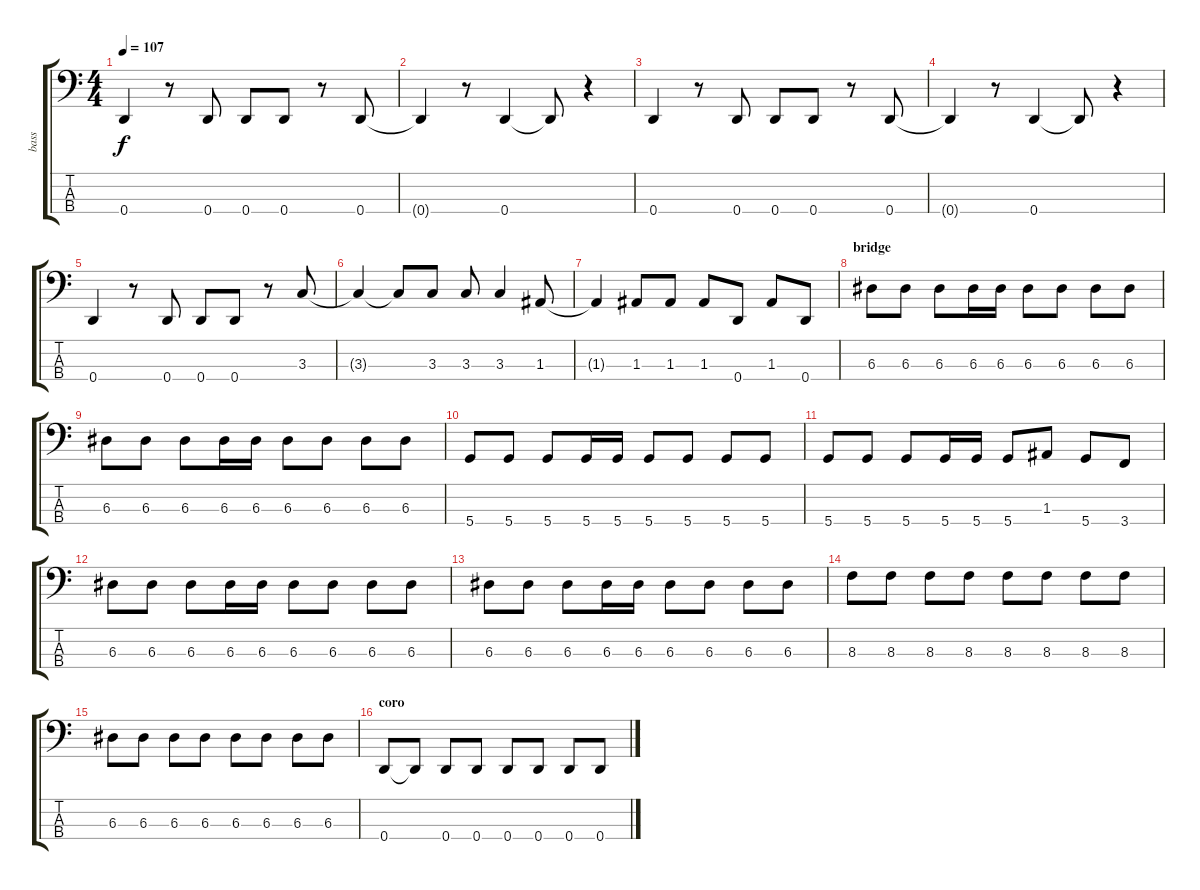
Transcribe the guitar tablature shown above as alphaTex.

\track ("bass" "bass") {instrument electricbasspick}
\staff {score tabs}
\tuning (G2 D2 A1 D1) {hide}
\ts (4 4)
\tempo 107
\clef f4
\ks c
0.4.4{dy f} r.8 0.4.8 0.4.8 0.4.8 r.8 0.4.8 |
0.4{t}.4 r.8 0.4.4 0.4{t}.8 r.4 |
0.4.4 r.8 0.4.8 0.4.8 0.4.8 r.8 0.4.8 |
0.4{t}.4 r.8 0.4.4 0.4{t}.8 r.4 |
0.4.4 r.8 0.4.8 0.4.8 0.4.8 r.8 3.3.8 |
3.3{t}.4 3.3{t}.8 3.3.8 3.3.8 3.3.4 1.3.8 |
1.3{t}.4 1.3.8 1.3.8 1.3.8 0.4.8 1.3.8 0.4.8 |
\section ("" "bridge")
6.3.8 6.3.8 6.3.8 6.3.16 6.3.16 6.3.8 6.3.8 6.3.8 6.3.8 |
6.3.8 6.3.8 6.3.8 6.3.16 6.3.16 6.3.8 6.3.8 6.3.8 6.3.8 |
5.4.8 5.4.8 5.4.8 5.4.16 5.4.16 5.4.8 5.4.8 5.4.8 5.4.8 |
5.4.8 5.4.8 5.4.8 5.4.16 5.4.16 5.4.8 1.3.8 5.4.8 3.4.8 |
6.3.8 6.3.8 6.3.8 6.3.16 6.3.16 6.3.8 6.3.8 6.3.8 6.3.8 |
6.3.8 6.3.8 6.3.8 6.3.16 6.3.16 6.3.8 6.3.8 6.3.8 6.3.8 |
8.3.8 8.3.8 8.3.8 8.3.8 8.3.8 8.3.8 8.3.8 8.3.8 |
6.3.8 6.3.8 6.3.8 6.3.8 6.3.8 6.3.8 6.3.8 6.3.8 |
\section ("" "coro")
0.4.8 0.4{t}.8 0.4.8 0.4.8 0.4.8 0.4.8 0.4.8 0.4.8
